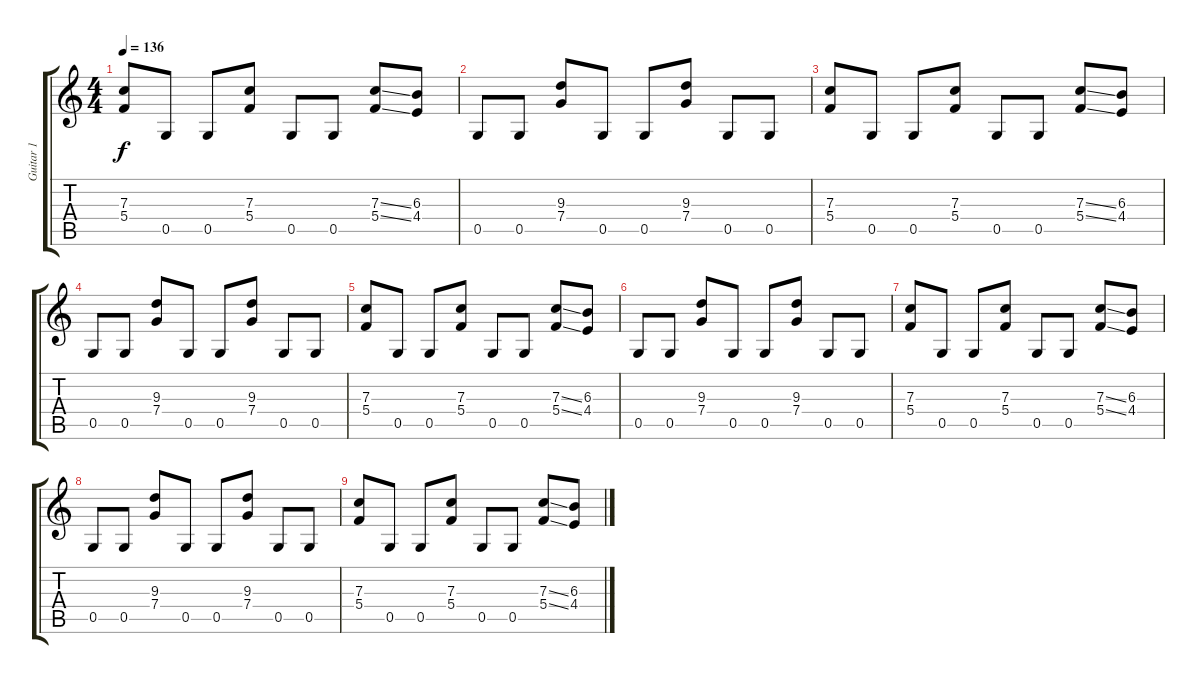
\track ("Guitar 1" "Guitar 1") {instrument overdrivenguitar}
\staff {score tabs}
\tuning (D4 A3 F3 C3 G2 D2) {hide}
\ts (4 4)
\tempo 136
\clef g2
\ks c
(7.3 5.4).8{dy f} 0.5.8 0.5.8 (7.3 5.4).8 0.5.8 0.5.8 (7.3{ss} 5.4{ss}).8 (6.3 4.4).8 |
0.5.8 0.5.8 (9.3 7.4).8 0.5.8 0.5.8 (9.3 7.4).8 0.5.8 0.5.8 |
(7.3 5.4).8 0.5.8 0.5.8 (7.3 5.4).8 0.5.8 0.5.8 (7.3{ss} 5.4{ss}).8 (6.3 4.4).8 |
0.5.8 0.5.8 (9.3 7.4).8 0.5.8 0.5.8 (9.3 7.4).8 0.5.8 0.5.8 |
(7.3 5.4).8 0.5.8 0.5.8 (7.3 5.4).8 0.5.8 0.5.8 (7.3{ss} 5.4{ss}).8 (6.3 4.4).8 |
0.5.8 0.5.8 (9.3 7.4).8 0.5.8 0.5.8 (9.3 7.4).8 0.5.8 0.5.8 |
(7.3 5.4).8 0.5.8 0.5.8 (7.3 5.4).8 0.5.8 0.5.8 (7.3{ss} 5.4{ss}).8 (6.3 4.4).8 |
0.5.8 0.5.8 (9.3 7.4).8 0.5.8 0.5.8 (9.3 7.4).8 0.5.8 0.5.8 |
(7.3 5.4).8 0.5.8 0.5.8 (7.3 5.4).8 0.5.8 0.5.8 (7.3{ss} 5.4{ss}).8 (6.3 4.4).8
